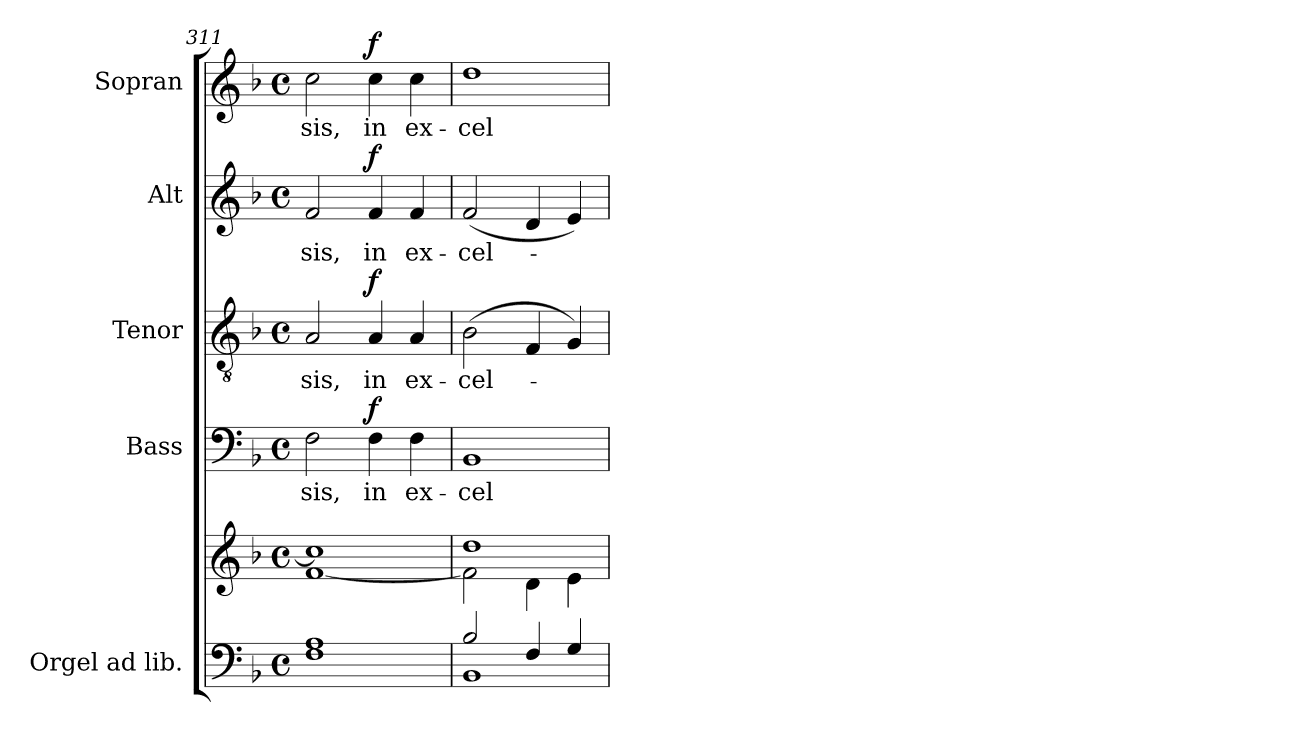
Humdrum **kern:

**kern	**kern	**kern	**text	**dynam	**kern	**text	**dynam	**kern	**text	**dynam	**kern	**text	**dynam
*part5	*part5	*part4	*part4	*part4	*part3	*part3	*part3	*part2	*part2	*part2	*part1	*part1	*part1
*staff6	*staff5	*staff4	*staff4	*staff4	*staff3	*staff3	*staff3	*staff2	*staff2	*staff2	*staff1	*staff1	*staff1
*I"Orgel ad lib.	*	*I"Bass	*	*	*I"Tenor	*	*	*I"Alt	*	*	*I"Sopran	*	*
*	*	*I'B.	*	*	*I'T.	*	*	*I'A.	*	*	*I'S.	*	*
*clefF4	*clefG2	*clefF4	*	*	*clefGv2	*	*	*clefG2	*	*	*clefG2	*	*
*k[b-]	*k[b-]	*k[b-]	*	*	*k[b-]	*	*	*k[b-]	*	*	*k[b-]	*	*
*F:	*F:	*F:	*	*	*F:	*	*	*F:	*	*	*F:	*	*
*M4/4	*M4/4	*M4/4	*	*	*M4/4	*	*	*M4/4	*	*	*M4/4	*	*
*met(c)	*met(c)	*met(c)	*	*	*met(c)	*	*	*met(c)	*	*	*met(c)	*	*
=311	=311	=311	=311	=311	=311	=311	=311	=311	=311	=311	=311	=311	=311
*^	*^	*	*	*	*	*	*	*	*	*	*	*	*
!	!	!	!	!	!LO:LY:b	!	!	!LO:LY:b	!	!	!LO:LY:b	!	!	!LO:LY:b	!
1A	1F	1cc]	[<1f	2F\	-sis,	.	2A/	-sis,	.	2f/	-sis,	.	2cc\	-sis,	.
!	!	!	!	!	!LO:LY:b	!LO:DY:a	!	!LO:LY:b	!LO:DY:a	!	!LO:LY:b	!LO:DY:a	!	!LO:LY:b	!LO:DY:a
.	.	.	.	4F\	in	f	4A/	in	f	4f/	in	f	4cc\	in	f
!	!	!	!	!	!LO:LY:b	!	!	!LO:LY:b	!	!	!LO:LY:b	!	!	!LO:LY:b	!
.	.	.	.	4F\	ex-	.	4A/	ex-	.	4f/	ex-	.	4cc\	ex-	.
=312	=312	=312	=312	=312	=312	=312	=312	=312	=312	=312	=312	=312	=312	=312	=312
!	!	!	!	!	!LO:LY:b	!	!	!LO:LY:b	!	!	!LO:LY:b	!	!	!LO:LY:b	!
2B-/	1BB-	1dd	2f\]	1BB-	-cel-	.	(>2B-\	-cel-	.	(<2f/	-cel-	.	1dd	-cel-	.
4F/	.	.	4d\	.	.	.	4F/	.	.	4d/	.	.	.	.	.
4G/	.	.	4e\	.	.	.	4G/)	.	.	4e/)	.	.	.	.	.
*v	*v	*	*	*	*	*	*	*	*	*	*	*	*	*	*
*	*v	*v	*	*	*	*	*	*	*	*	*	*	*	*
=	=	=	=	=	=	=	=	=	=	=	=	=	=
*-	*-	*-	*-	*-	*-	*-	*-	*-	*-	*-	*-	*-	*-
